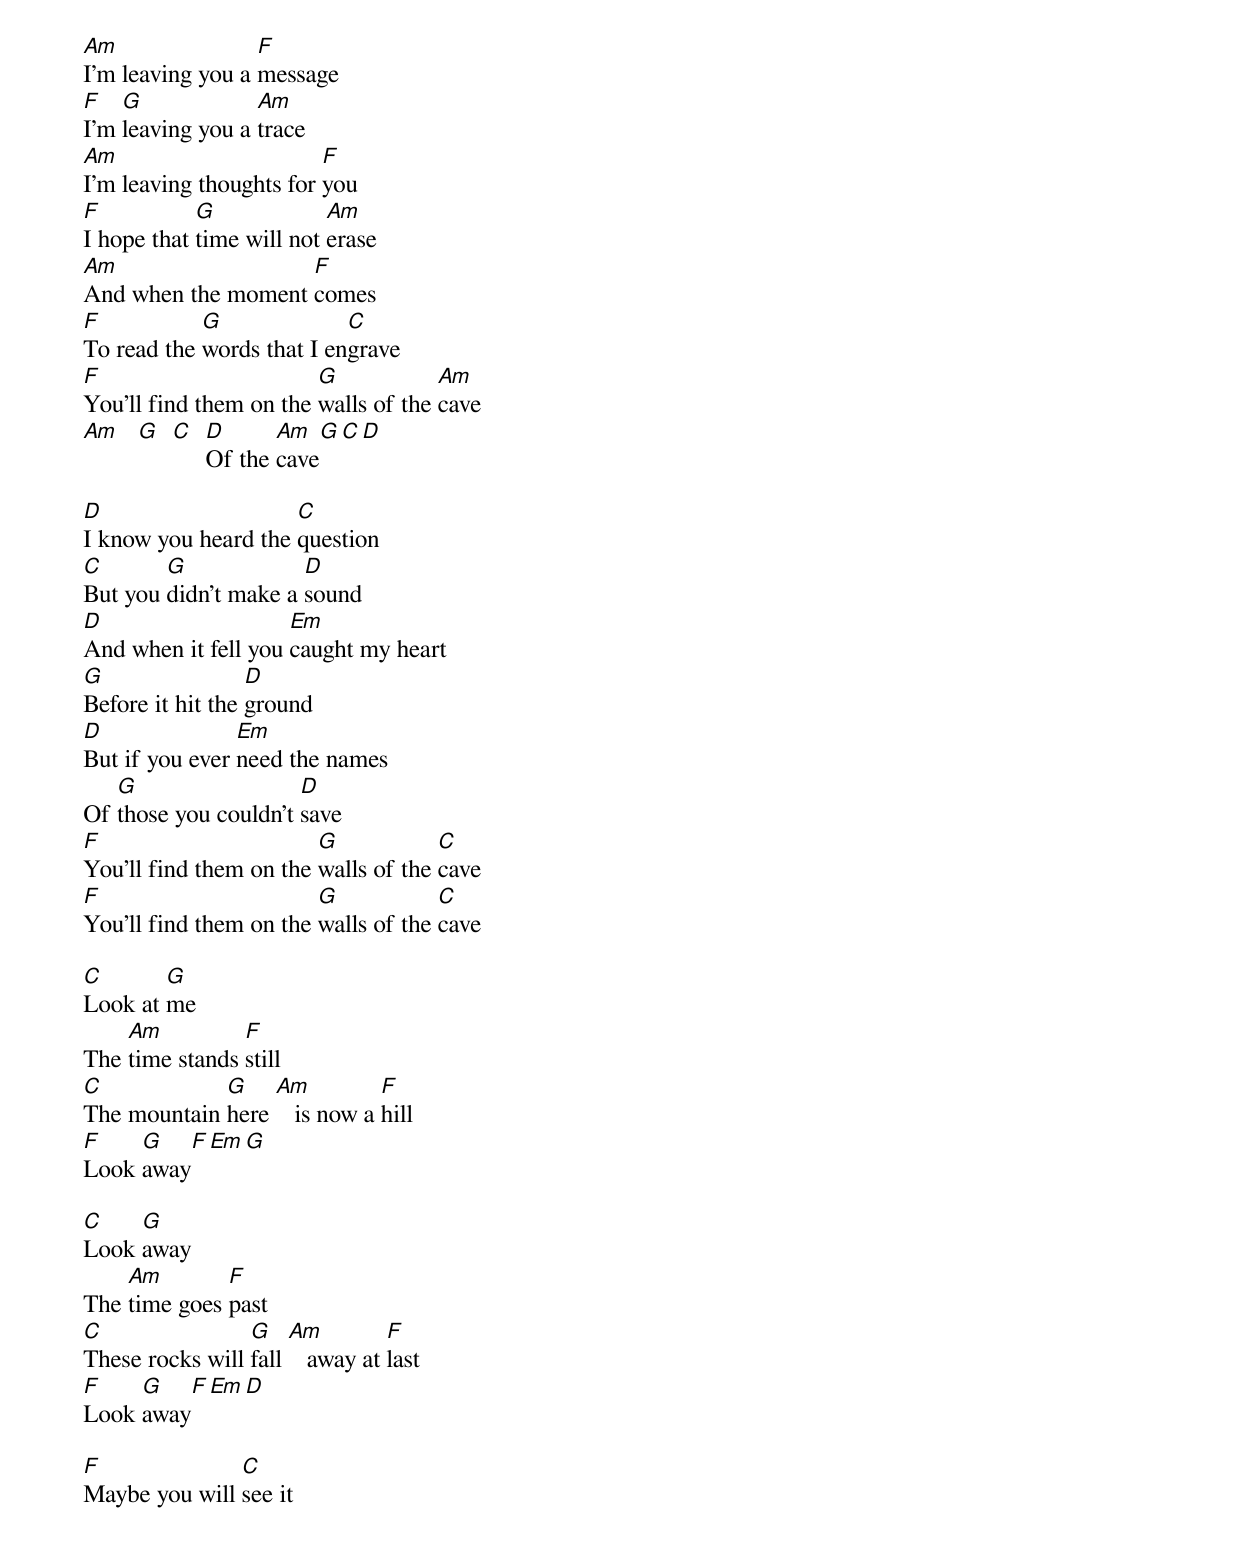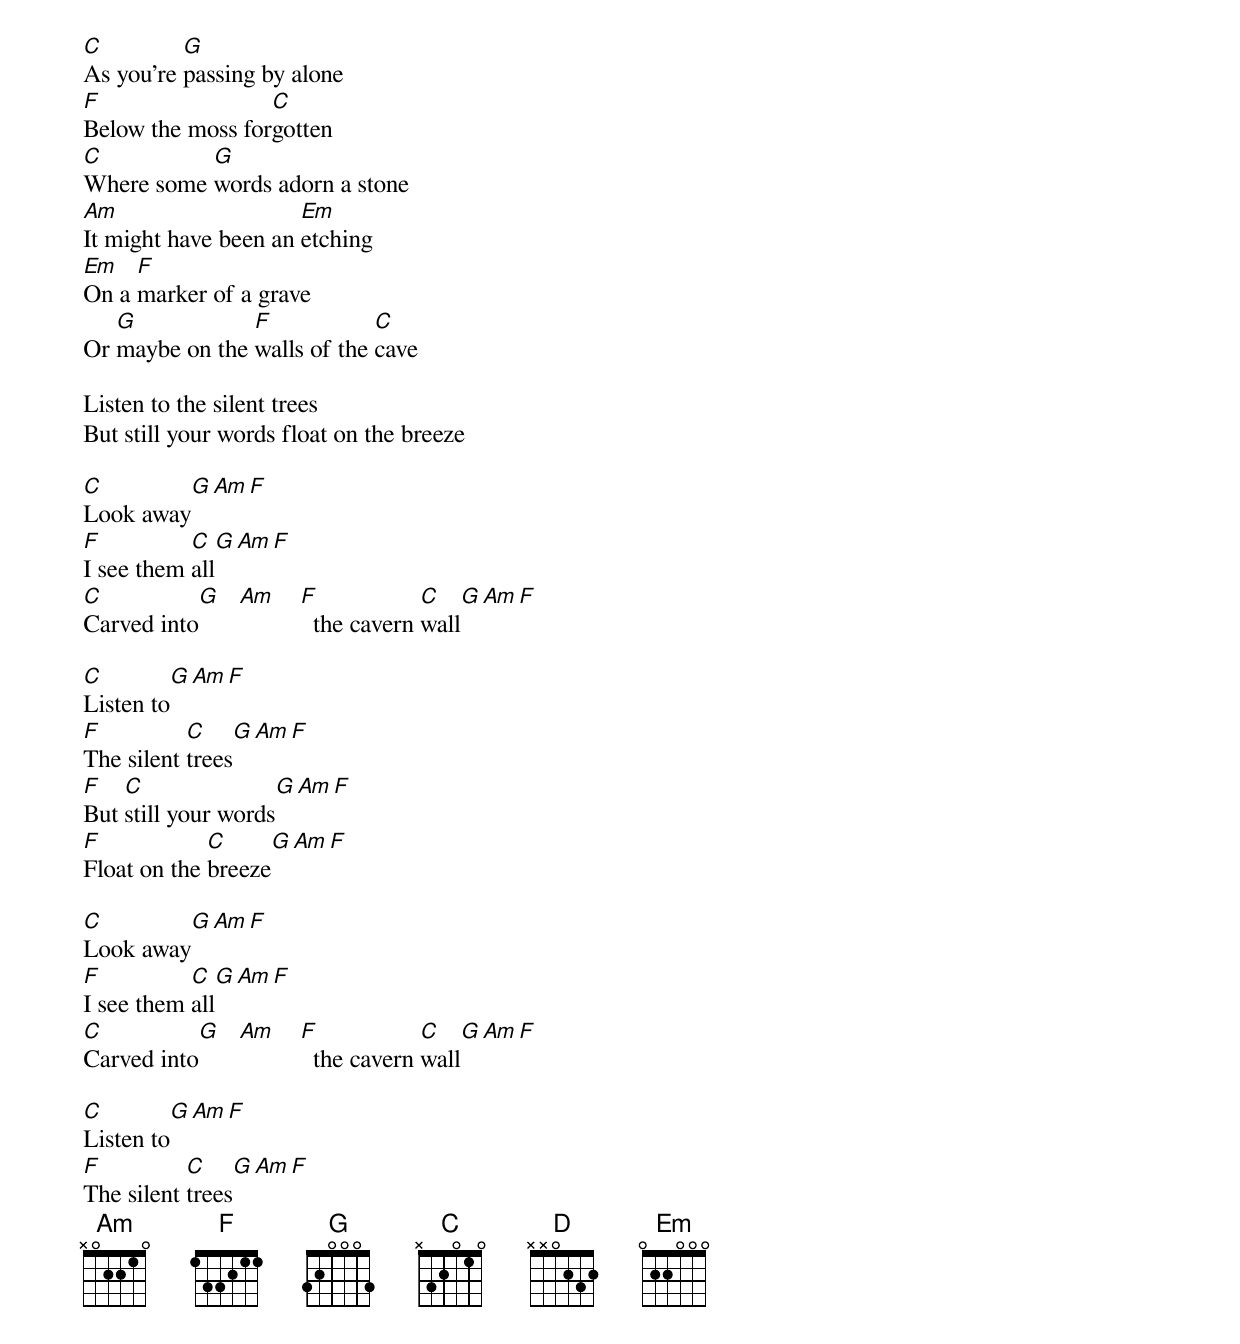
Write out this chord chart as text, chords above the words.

Am                F
I'm leaving you a message
F   G             Am
I'm leaving you a trace
Am                       F
I'm leaving thoughts for you
F           G             Am
I hope that time will not erase
Am                  F
And when the moment comes
F           G              C
To read the words that I engrave
F                       G            Am
You'll find them on the walls of the cave
Am G C D      Am  G C D
       Of the cave

D                    C
I know you heard the question
C       G             D
But you didn't make a sound
D                    Em
And when it fell you caught my heart
G                 D
Before it hit the ground
D               Em
But if you ever need the names
   G                  D
Of those you couldn't save
F                       G            C
You'll find them on the walls of the cave
F                       G            C
You'll find them on the walls of the cave

C       G
Look at me
    Am          F
The time stands still
C            G    Am          F
The mountain here    is now a hill
F    G    F    Em    G
Look away

C    G
Look away
    Am        F
The time goes past
C                G    Am         F
These rocks will fall    away at last
F    G    F    Em    D
Look away

F              C
Maybe you will see it
C         G
As you're passing by alone
F                 C
Below the moss forgotten
C          G
Where some words adorn a stone
Am                    Em
It might have been an etching
Em   F
On a marker of a grave
   G            F            C
Or maybe on the walls of the cave

Listen to the silent trees
But still your words float on the breeze

C        G  Am   F
Look away
F          C        G  Am  F
I see them all
C          G  Am  F            C        G  Am  F
Carved into         the cavern wall

C        G  Am  F
Listen to
F          C        G  Am  F
The silent trees
F   C               G  Am  F
But still your words
F            C      G  Am  F
Float on the breeze

C        G  Am   F
Look away
F          C        G  Am  F
I see them all
C          G  Am  F            C        G  Am  F
Carved into         the cavern wall

C        G  Am  F
Listen to
F          C        G  Am  F
The silent trees
